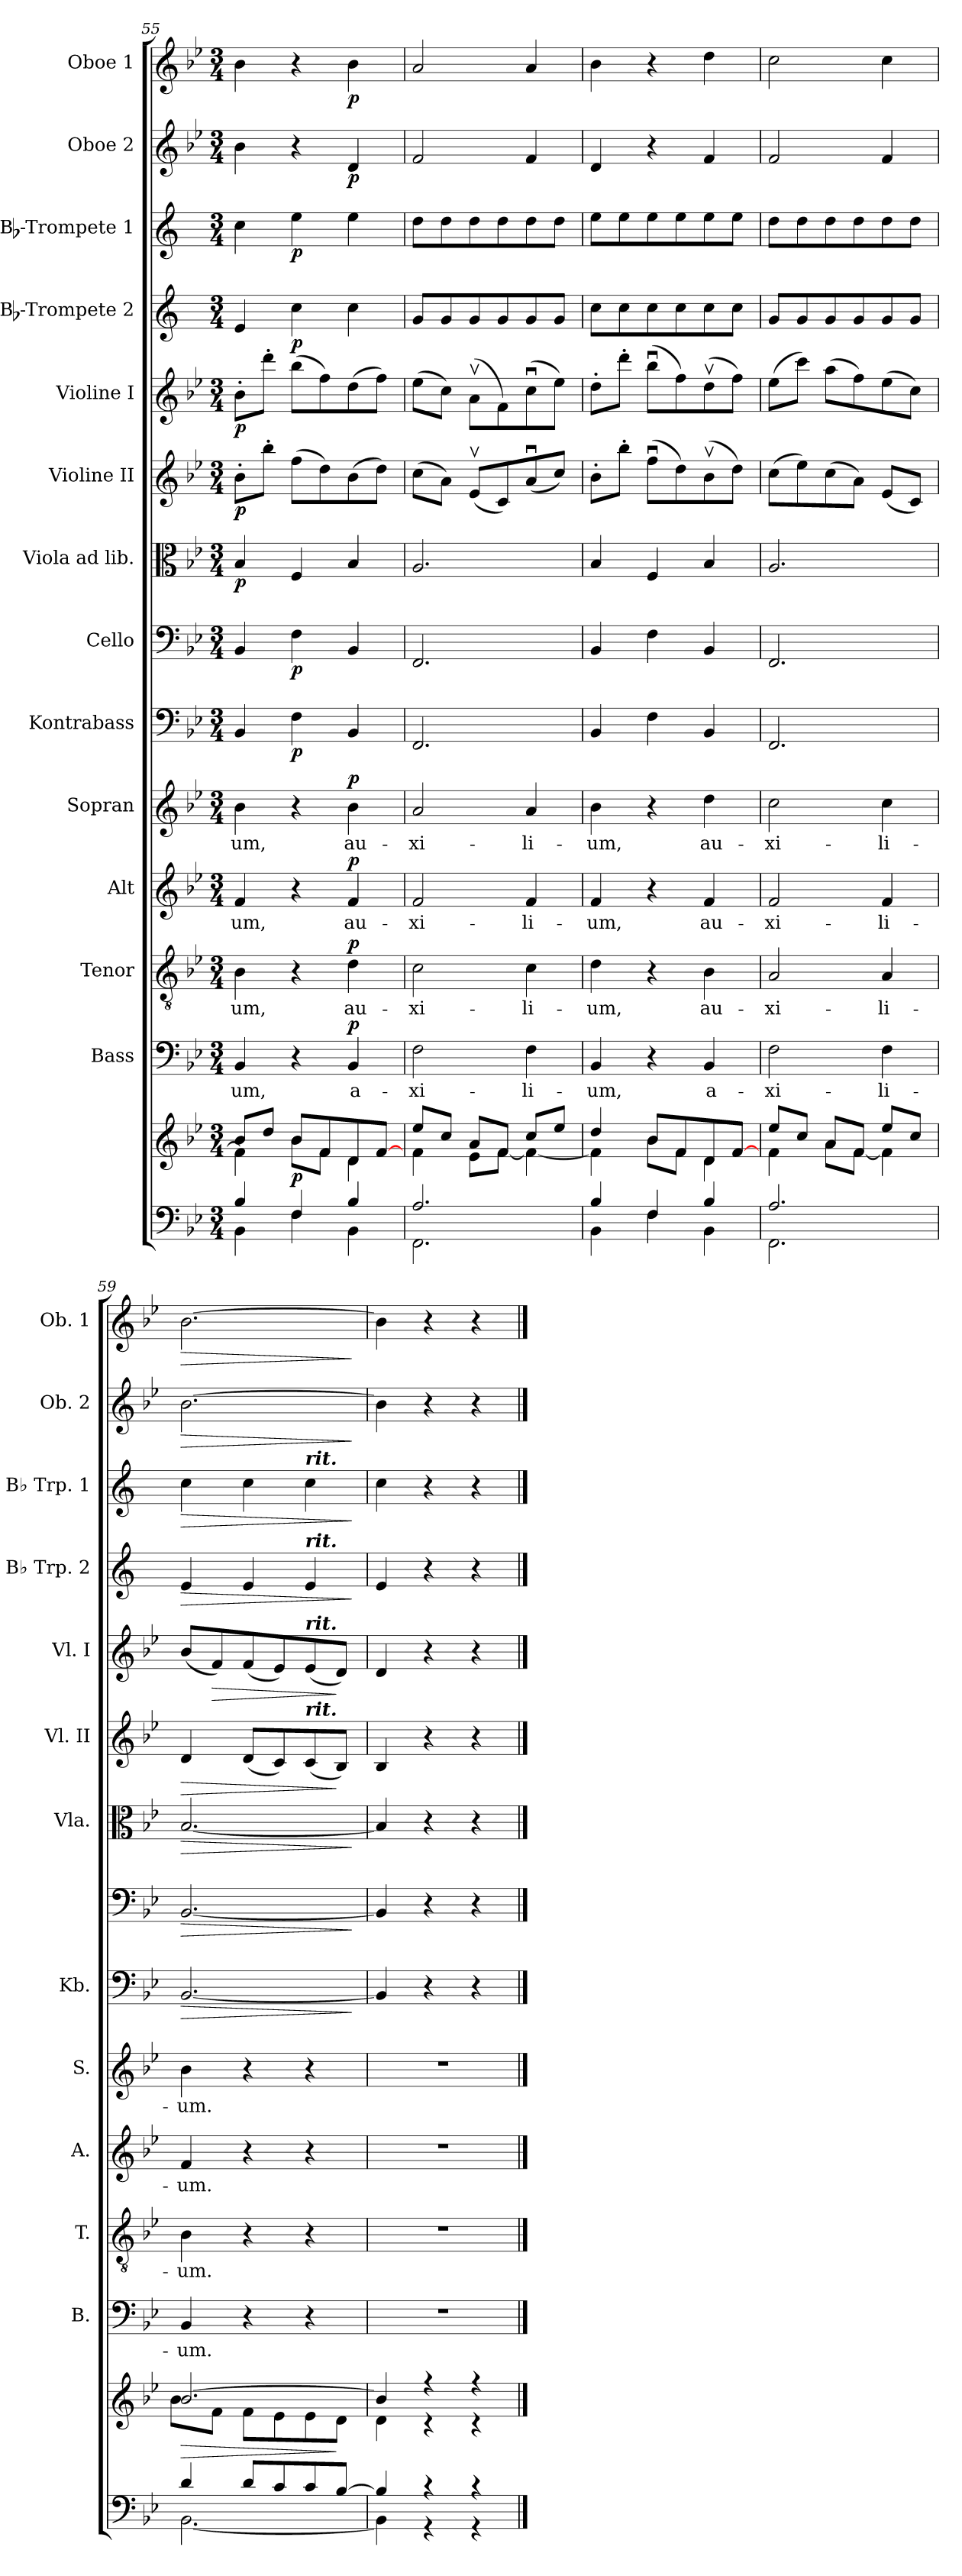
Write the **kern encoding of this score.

**kern	**kern	**dynam	**kern	**text	**dynam	**kern	**text	**dynam	**kern	**text	**dynam	**kern	**text	**dynam	**kern	**dynam	**kern	**dynam	**kern	**dynam	**kern	**dynam	**kern	**dynam	**kern	**dynam	**kern	**dynam	**kern	**dynam	**kern	**dynam
*part14	*part14	*part14	*part13	*part13	*part13	*part12	*part12	*part12	*part11	*part11	*part11	*part10	*part10	*part10	*part9	*part9	*part8	*part8	*part7	*part7	*part6	*part6	*part5	*part5	*part4	*part4	*part3	*part3	*part2	*part2	*part1	*part1
*staff15	*staff14	*staff14/15	*staff13	*staff13	*staff13	*staff12	*staff12	*staff12	*staff11	*staff11	*staff11	*staff10	*staff10	*staff10	*staff9	*staff9	*staff8	*staff8	*staff7	*staff7	*staff6	*staff6	*staff5	*staff5	*staff4	*staff4	*staff3	*staff3	*staff2	*staff2	*staff1	*staff1
*	*	*	*I"Bass	*	*	*I"Tenor	*	*	*I"Alt	*	*	*I"Sopran	*	*	*I"Kontrabass	*	*I"Cello	*	*I"Viola ad lib.	*	*I"Violine II	*	*I"Violine I	*	*I"Bb-Trompete 2	*	*I"Bb-Trompete 1	*	*I"Oboe 2	*	*I"Oboe 1	*
*	*	*	*I'B.	*	*	*I'T.	*	*	*I'A.	*	*	*I'S.	*	*	*I'Kb.	*	*	*	*I'Vla.	*	*I'Vl. II	*	*I'Vl. I	*	*I'Bb Trp. 2	*	*I'Bb Trp. 1	*	*I'Ob. 2	*	*I'Ob. 1	*
*clefF4	*clefG2	*	*clefF4	*	*	*clefGv2	*	*	*clefG2	*	*	*clefG2	*	*	*clefF4	*	*clefF4	*	*clefC3	*	*clefG2	*	*clefG2	*	*clefG2	*	*clefG2	*	*clefG2	*	*clefG2	*
*	*	*	*	*	*	*	*	*	*	*	*	*	*	*	*ITrd7c12	*	*	*	*	*	*	*	*	*	*ITrd1c2	*	*ITrd1c2	*	*	*	*	*
*k[b-e-]	*k[b-e-]	*	*k[b-e-]	*	*	*k[b-e-]	*	*	*k[b-e-]	*	*	*k[b-e-]	*	*	*k[b-e-]	*	*k[b-e-]	*	*k[b-e-]	*	*k[b-e-]	*	*k[b-e-]	*	*k[b-e-]	*	*k[b-e-]	*	*k[b-e-]	*	*k[b-e-]	*
*B-:	*B-:	*	*B-:	*	*	*B-:	*	*	*B-:	*	*	*B-:	*	*	*B-:	*	*B-:	*	*B-:	*	*B-:	*	*B-:	*	*B-:	*	*B-:	*	*B-:	*	*B-:	*
*M3/4	*M3/4	*	*M3/4	*	*	*M3/4	*	*	*M3/4	*	*	*M3/4	*	*	*M3/4	*	*M3/4	*	*M3/4	*	*M3/4	*	*M3/4	*	*M3/4	*	*M3/4	*	*M3/4	*	*M3/4	*
=55	=55	=55	=55	=55	=55	=55	=55	=55	=55	=55	=55	=55	=55	=55	=55	=55	=55	=55	=55	=55	=55	=55	=55	=55	=55	=55	=55	=55	=55	=55	=55	=55
*^	*^	*	*	*	*	*	*	*	*	*	*	*	*	*	*	*	*	*	*	*	*	*	*	*	*	*	*	*	*	*	*	*
!	!	!	!	!	!	!LO:LY:b	!	!	!LO:LY:b	!	!	!LO:LY:b	!	!	!LO:LY:b	!	!	!	!	!	!	!LO:DY:b	!	!LO:DY:b	!	!LO:DY:b	!	!	!	!	!	!	!	!
4B-/	4BB-\	8b-/L	4f\]	.	4BB-/	-um,	.	4B-\	-um,	.	4f/	-um,	.	4b-\	-um,	.	4BBB-/	.	4BB-/	.	4B-/	p	8b-'>\L	p	8b-'>\L	p	4d/	.	4b-\	.	4b-\	.	4b-\	.
.	.	8dd/J	.	.	.	.	.	.	.	.	.	.	.	.	.	.	.	.	.	.	.	.	8bb-'>\J	.	8ddd'>\J	.	.	.	.	.	.	.	.	.
!	!	!	!	!LO:DY:b	!	!	!	!	!	!	!	!	!	!	!	!	!	!LO:DY:b	!	!LO:DY:b	!	!	!	!	!	!	!	!LO:DY:b	!	!LO:DY:b	!	!	!	!
4F/	4F\	8b-/L	8b-\L	p	4r	.	.	4r	.	.	4r	.	.	4r	.	.	4FF\	p	4F\	p	4F/	.	(>8ff\L	.	(>8bb-\L	.	4b-\	p	4dd\	p	4r	.	4r	.
.	.	8f/	8f\J	.	.	.	.	.	.	.	.	.	.	.	.	.	.	.	.	.	.	.	8dd\)	.	8ff\)	.	.	.	.	.	.	.	.	.
!	!	!	!	!	!	!LO:LY:b	!LO:DY:a	!	!LO:LY:b	!LO:DY:a	!	!LO:LY:b	!LO:DY:a	!	!LO:LY:b	!LO:DY:a	!	!	!	!	!	!	!	!	!	!	!	!	!	!	!	!LO:DY:b	!	!LO:DY:b
4B-/	4BB-\	8d/	4d\	.	4BB-/	a-	p	4d\	au-	p	4f/	au-	p	4b-\	au-	p	4BBB-/	.	4BB-/	.	4B-/	.	(>8b-\	.	(>8dd\	.	4b-\	.	4dd\	.	4d/	p	4b-\	p
.	.	[<8f/J	.	.	.	.	.	.	.	.	.	.	.	.	.	.	.	.	.	.	.	.	8dd\J)	.	8ff\J)	.	.	.	.	.	.	.	.	.
=56	=56	=56	=56	=56	=56	=56	=56	=56	=56	=56	=56	=56	=56	=56	=56	=56	=56	=56	=56	=56	=56	=56	=56	=56	=56	=56	=56	=56	=56	=56	=56	=56	=56	=56
!	!	!	!	!	!	!LO:LY:b	!	!	!LO:LY:b	!	!	!LO:LY:b	!	!	!LO:LY:b	!	!	!	!	!	!	!	!	!	!	!	!	!	!	!	!	!	!	!
2.A/	2.FF\	8ee-/L	4f\	.	2F\	-xi-	.	2c\	-xi-	.	2f/	-xi-	.	2a/	-xi-	.	2.FFF/	.	2.FF/	.	2.A/	.	(>8cc\L	.	(>8ee-\L	.	8f/L	.	8cc\L	.	2f/	.	2a/	.
.	.	8cc/J	.	.	.	.	.	.	.	.	.	.	.	.	.	.	.	.	.	.	.	.	8a\J)	.	8cc\J)	.	8f/	.	8cc\	.	.	.	.	.
.	.	8a/L	8e-\L	.	.	.	.	.	.	.	.	.	.	.	.	.	.	.	.	.	.	.	(<8e-v>/L	.	(>8av>\L	.	8f/	.	8cc\	.	.	.	.	.
.	.	8f/J	[<8f\J	.	.	.	.	.	.	.	.	.	.	.	.	.	.	.	.	.	.	.	8c/)	.	8f\)	.	8f/	.	8cc\	.	.	.	.	.
!	!	!	!	!	!	!LO:LY:b	!	!	!LO:LY:b	!	!	!LO:LY:b	!	!	!LO:LY:b	!	!	!	!	!	!	!	!	!	!	!	!	!	!	!	!	!	!	!
.	.	8cc/L	4f\_	.	4F\	-li-	.	4c\	-li-	.	4f/	-li-	.	4a/	-li-	.	.	.	.	.	.	.	(<8au>/	.	(>8ccu>\	.	8f/	.	8cc\	.	4f/	.	4a/	.
.	.	8ee-/J	.	.	.	.	.	.	.	.	.	.	.	.	.	.	.	.	.	.	.	.	8cc/J)	.	8ee-\J)	.	8f/J	.	8cc\J	.	.	.	.	.
=57	=57	=57	=57	=57	=57	=57	=57	=57	=57	=57	=57	=57	=57	=57	=57	=57	=57	=57	=57	=57	=57	=57	=57	=57	=57	=57	=57	=57	=57	=57	=57	=57	=57	=57
!	!	!	!	!	!	!LO:LY:b	!	!	!LO:LY:b	!	!	!LO:LY:b	!	!	!LO:LY:b	!	!	!	!	!	!	!	!	!	!	!	!	!	!	!	!	!	!	!
4B-/	4BB-\	4dd/	4f\]	.	4BB-/	-um,	.	4d\	-um,	.	4f/	-um,	.	4b-\	-um,	.	4BBB-/	.	4BB-/	.	4B-/	.	8b-'>\L	.	8dd'>\L	.	8b-\L	.	8dd\L	.	4d/	.	4b-\	.
.	.	.	.	.	.	.	.	.	.	.	.	.	.	.	.	.	.	.	.	.	.	.	8bb-'>\J	.	8ddd'>\J	.	8b-\	.	8dd\	.	.	.	.	.
4F/	4F\	8b-/L	8b-\L	.	4r	.	.	4r	.	.	4r	.	.	4r	.	.	4FF\	.	4F\	.	4F/	.	(>8ffu>\L	.	(>8bb-u>\L	.	8b-\	.	8dd\	.	4r	.	4r	.
.	.	8f/	8f\J	.	.	.	.	.	.	.	.	.	.	.	.	.	.	.	.	.	.	.	8dd\)	.	8ff\)	.	8b-\	.	8dd\	.	.	.	.	.
!	!	!	!	!	!	!LO:LY:b	!	!	!LO:LY:b	!	!	!LO:LY:b	!	!	!LO:LY:b	!	!	!	!	!	!	!	!	!	!	!	!	!	!	!	!	!	!	!
4B-/	4BB-\	8d/	4d\	.	4BB-/	a-	.	4B-\	au-	.	4f/	au-	.	4dd\	au-	.	4BBB-/	.	4BB-/	.	4B-/	.	(>8b-v>\	.	(>8ddv>\	.	8b-\	.	8dd\	.	4f/	.	4dd\	.
.	.	[<8f/J	.	.	.	.	.	.	.	.	.	.	.	.	.	.	.	.	.	.	.	.	8dd\J)	.	8ff\J)	.	8b-\J	.	8dd\J	.	.	.	.	.
=58	=58	=58	=58	=58	=58	=58	=58	=58	=58	=58	=58	=58	=58	=58	=58	=58	=58	=58	=58	=58	=58	=58	=58	=58	=58	=58	=58	=58	=58	=58	=58	=58	=58	=58
!	!	!	!	!	!	!LO:LY:b	!	!	!LO:LY:b	!	!	!LO:LY:b	!	!	!LO:LY:b	!	!	!	!	!	!	!	!	!	!	!	!	!	!	!	!	!	!	!
2.A/	2.FF\	8ee-/L	4f\	.	2F\	-xi-	.	2A/	-xi-	.	2f/	-xi-	.	2cc\	-xi-	.	2.FFF/	.	2.FF/	.	2.A/	.	(>8cc\L	.	(>8ee-\L	.	8f/L	.	8cc\L	.	2f/	.	2cc\	.
.	.	8cc/J	.	.	.	.	.	.	.	.	.	.	.	.	.	.	.	.	.	.	.	.	8ee-\)	.	8ccc\J)	.	8f/	.	8cc\	.	.	.	.	.
.	.	8a/L	8a\L	.	.	.	.	.	.	.	.	.	.	.	.	.	.	.	.	.	.	.	(>8cc\	.	(>8aa\L	.	8f/	.	8cc\	.	.	.	.	.
.	.	8f/J	[<8f\J	.	.	.	.	.	.	.	.	.	.	.	.	.	.	.	.	.	.	.	8a\J)	.	8ff\)	.	8f/	.	8cc\	.	.	.	.	.
!	!	!	!	!	!	!LO:LY:b	!	!	!LO:LY:b	!	!	!LO:LY:b	!	!	!LO:LY:b	!	!	!	!	!	!	!	!	!	!	!	!	!	!	!	!	!	!	!
.	.	8ee-/L	4f\]	.	4F\	-li-	.	4A/	-li-	.	4f/	-li-	.	4cc\	-li-	.	.	.	.	.	.	.	(<8e-/L	.	(>8ee-\	.	8f/	.	8cc\	.	4f/	.	4cc\	.
.	.	8cc/J	.	.	.	.	.	.	.	.	.	.	.	.	.	.	.	.	.	.	.	.	8c/J)	.	8cc\J)	.	8f/J	.	8cc\J	.	.	.	.	.
=59	=59	=59	=59	=59	=59	=59	=59	=59	=59	=59	=59	=59	=59	=59	=59	=59	=59	=59	=59	=59	=59	=59	=59	=59	=59	=59	=59	=59	=59	=59	=59	=59	=59	=59
!	!	!	!	!LO:HP:b	!	!LO:LY:b	!	!	!LO:LY:b	!	!	!LO:LY:b	!	!	!LO:LY:b	!	!	!LO:HP:b	!	!LO:HP:b	!	!LO:HP:b	!	!LO:HP:b	!	!	!	!LO:HP:b	!	!LO:HP:b	!	!LO:HP:b	!	!LO:HP:b
4d/	[<2.BB-\	[>2.b-/	8b-\L	>	4BB-/	-um.	.	4B-\	-um.	.	4f/	-um.	.	4b-\	-um.	.	[2.BBB-/	>	[2.BB-/	>	[2.B-/	>	4d/	>	(<8b-/L	.	4d/	>	4b-\	>	[2.b-\	>	[2.b-\	>
!	!	!	!	!	!	!	!	!	!	!	!	!	!	!	!	!	!	!	!	!	!	!	!	!	!	!LO:HP:b	!	!	!	!	!	!	!	!
.	.	.	8f\J	.	.	.	.	.	.	.	.	.	.	.	.	.	.	.	.	.	.	.	.	.	8f/)	>	.	.	.	.	.	.	.	.
8d/L	.	.	8f\L	.	4r	.	.	4r	.	.	4r	.	.	4r	.	.	.	.	.	.	.	.	(<8d/L	.	(<8f/	.	4d/	.	4b-\	.	.	.	.	.
8c/	.	.	8e-\	.	.	.	.	.	.	.	.	.	.	.	.	.	.	.	.	.	.	.	8c/)	.	8e-/)	.	.	.	.	.	.	.	.	.
!	!	!	!	!	!	!	!	!	!	!	!	!	!	!	!	!	!	!	!	!	!	!	!	!	!	!	!	!	!LO:TX:a:Bi:t=rit.	!	!	!	!	!
!	!	!	!	!	!	!	!	!	!	!	!	!	!	!	!	!	!	!	!	!	!	!	!	!	!	!	!LO:TX:a:Bi:t=rit.	!	!	!	!	!	!	!
!	!	!	!	!	!	!	!	!	!	!	!	!	!	!	!	!	!	!	!	!	!	!	!	!	!LO:TX:a:Bi:t=rit.	!	!	!	!	!	!	!	!	!
!	!	!	!	!	!	!	!	!	!	!	!	!	!	!	!	!	!	!	!	!	!	!	!LO:TX:a:Bi:t=rit.	!	!	!	!	!	!	!	!	!	!	!
8c/	.	.	8e-\	.	4r	.	.	4r	.	.	4r	.	.	4r	.	.	.	.	.	.	.	.	(<8c/	.	(<8e-/	.	4d/	.	4b-\	.	.	.	.	.
[>8B-/J	.	.	8d\J	]	.	.	.	.	.	.	.	.	.	.	.	.	.	.	.	.	.	.	8B-/J)	]	8d/J)	]	.	.	.	.	.	.	.	.
*v	*v	*	*	*	*	*	*	*	*	*	*	*	*	*	*	*	*	*	*	*	*	*	*	*	*	*	*	*	*	*	*	*	*	*
*	*v	*v	*	*	*	*	*	*	*	*	*	*	*	*	*	*	*	*	*	*	*	*	*	*	*	*	*	*	*	*	*	*	*
.	.	.	.	.	.	.	.	.	.	.	.	.	.	.	.	]	.	]	.	]	.	.	.	.	.	]	.	]	.	]	.	]
=60	=60	=60	=60	=60	=60	=60	=60	=60	=60	=60	=60	=60	=60	=60	=60	=60	=60	=60	=60	=60	=60	=60	=60	=60	=60	=60	=60	=60	=60	=60	=60	=60
*^	*^	*	*	*	*	*	*	*	*	*	*	*	*	*	*	*	*	*	*	*	*	*	*	*	*	*	*	*	*	*	*	*
4B-/]	4BB-\]	4b-/]	4d\	.	2.r	.	.	2.r	.	.	2.r	.	.	2.r	.	.	4BBB-/]	.	4BB-/]	.	4B-/]	.	4B-/	.	4d/	.	4d/	.	4b-\	.	4b-\]	.	4b-\]	.
4r	4r	4r	4r	.	.	.	.	.	.	.	.	.	.	.	.	.	4r	.	4r	.	4r	.	4r	.	4r	.	4r	.	4r	.	4r	.	4r	.
4r	4r	4r	4r	.	.	.	.	.	.	.	.	.	.	.	.	.	4r	.	4r	.	4r	.	4r	.	4r	.	4r	.	4r	.	4r	.	4r	.
*v	*v	*	*	*	*	*	*	*	*	*	*	*	*	*	*	*	*	*	*	*	*	*	*	*	*	*	*	*	*	*	*	*	*	*
*	*v	*v	*	*	*	*	*	*	*	*	*	*	*	*	*	*	*	*	*	*	*	*	*	*	*	*	*	*	*	*	*	*	*
==	==	==	==	==	==	==	==	==	==	==	==	==	==	==	==	==	==	==	==	==	==	==	==	==	==	==	==	==	==	==	==	==
*-	*-	*-	*-	*-	*-	*-	*-	*-	*-	*-	*-	*-	*-	*-	*-	*-	*-	*-	*-	*-	*-	*-	*-	*-	*-	*-	*-	*-	*-	*-	*-	*-
